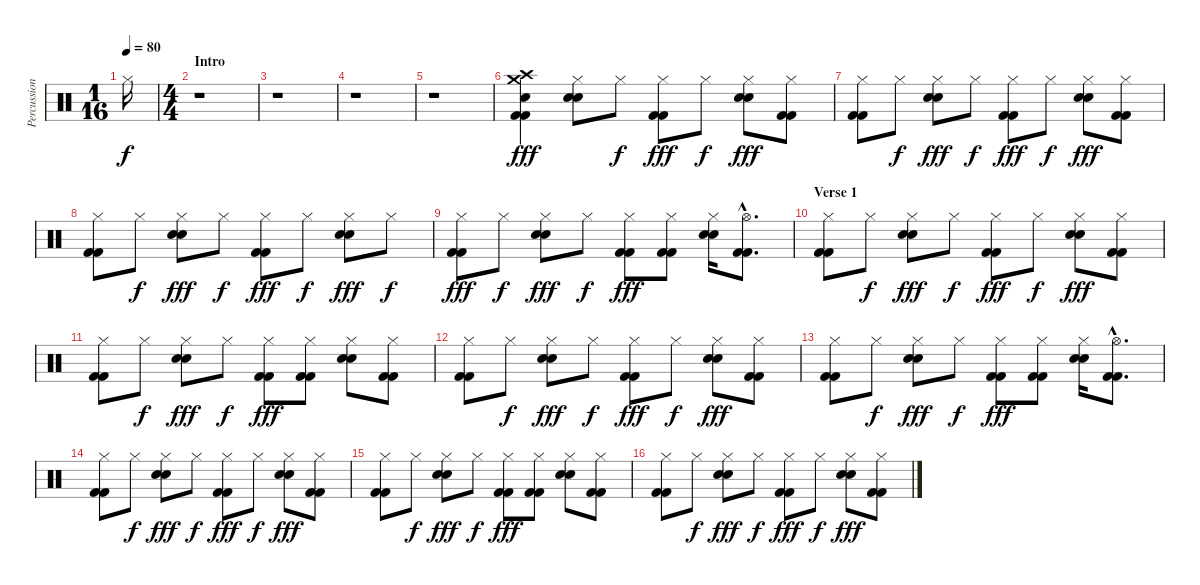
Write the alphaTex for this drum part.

\track ("Percussion (Matt Brann)" "Percussion") {instrument percussion}
\staff {score}
\articulation defaults
\ts (1 16)
\tempo 80
\clef neutral
\ks c "Hi-Hat (closed)".16{dy f}
|
\ts (4 4)
\section ("" "Intro")
r.1 |
r.1 |
r.1 |
r.1 |
("Crash high (hit)" "Crash medium (hit)" "Snare (hit) 2" "Kick (hit) 2" "Kick (hit) 2").4{dy fff} ("Hi-Hat (closed)" "Electric Snare (hit)" "Electric Snare (hit)").8 "Hi-Hat (closed)".8{dy f} ("Hi-Hat (closed)" "Kick (hit) 2" "Kick (hit) 2").8{dy fff} "Hi-Hat (closed)".8{dy f} ("Hi-Hat (closed)" "Electric Snare (hit)" "Electric Snare (hit)").8{dy fff} ("Hi-Hat (closed)" "Kick (hit) 2" "Kick (hit) 2").8 |
("Hi-Hat (closed)" "Kick (hit) 2" "Kick (hit) 2").8 "Hi-Hat (closed)".8{dy f} ("Hi-Hat (closed)" "Electric Snare (hit)" "Electric Snare (hit)").8{dy fff} "Hi-Hat (closed)".8{dy f} ("Hi-Hat (closed)" "Kick (hit) 2" "Kick (hit) 2").8{dy fff} "Hi-Hat (closed)".8{dy f} ("Hi-Hat (closed)" "Electric Snare (hit)" "Electric Snare (hit)").8{dy fff} ("Hi-Hat (closed)" "Kick (hit) 2" "Kick (hit) 2").8 |
("Hi-Hat (closed)" "Kick (hit) 2" "Kick (hit) 2").8 "Hi-Hat (closed)".8{dy f} ("Hi-Hat (closed)" "Electric Snare (hit)" "Electric Snare (hit)").8{dy fff} "Hi-Hat (closed)".8{dy f} ("Hi-Hat (closed)" "Kick (hit) 2" "Kick (hit) 2").8{dy fff} "Hi-Hat (closed)".8{dy f} ("Hi-Hat (closed)" "Electric Snare (hit)" "Electric Snare (hit)").8{dy fff} "Hi-Hat (closed)".8{dy f} |
("Hi-Hat (closed)" "Kick (hit) 2" "Kick (hit) 2").8{dy fff} "Hi-Hat (closed)".8{dy f} ("Hi-Hat (closed)" "Electric Snare (hit)" "Electric Snare (hit)").8{dy fff} "Hi-Hat (closed)".8{dy f} ("Hi-Hat (closed)" "Kick (hit) 2" "Kick (hit) 2").8{dy fff} ("Hi-Hat (closed)" "Kick (hit) 2" "Kick (hit) 2").8 ("Hi-Hat (closed)" "Electric Snare (hit)" "Electric Snare (hit)").16 ("Hi-Hat (open)"{hac} "Kick (hit) 2"{hac} "Kick (hit) 2"{hac}).8{d} |
\section ("" "Verse 1")
("Hi-Hat (closed)" "Kick (hit) 2" "Kick (hit) 2").8 "Hi-Hat (closed)".8{dy f} ("Hi-Hat (closed)" "Electric Snare (hit)" "Electric Snare (hit)").8{dy fff} "Hi-Hat (closed)".8{dy f} ("Hi-Hat (closed)" "Kick (hit) 2" "Kick (hit) 2").8{dy fff} "Hi-Hat (closed)".8{dy f} ("Hi-Hat (closed)" "Electric Snare (hit)" "Electric Snare (hit)").8{dy fff} ("Hi-Hat (closed)" "Kick (hit) 2" "Kick (hit) 2").8 |
("Hi-Hat (closed)" "Kick (hit) 2" "Kick (hit) 2").8 "Hi-Hat (closed)".8{dy f} ("Hi-Hat (closed)" "Electric Snare (hit)" "Electric Snare (hit)").8{dy fff} "Hi-Hat (closed)".8{dy f} ("Hi-Hat (closed)" "Kick (hit) 2" "Kick (hit) 2").8{dy fff} ("Hi-Hat (closed)" "Kick (hit) 2" "Kick (hit) 2").8 ("Hi-Hat (closed)" "Electric Snare (hit)" "Electric Snare (hit)").8 ("Hi-Hat (closed)" "Kick (hit) 2" "Kick (hit) 2").8 |
("Hi-Hat (closed)" "Kick (hit) 2" "Kick (hit) 2").8 "Hi-Hat (closed)".8{dy f} ("Hi-Hat (closed)" "Electric Snare (hit)" "Electric Snare (hit)").8{dy fff} "Hi-Hat (closed)".8{dy f} ("Hi-Hat (closed)" "Kick (hit) 2" "Kick (hit) 2").8{dy fff} "Hi-Hat (closed)".8{dy f} ("Hi-Hat (closed)" "Electric Snare (hit)" "Electric Snare (hit)").8{dy fff} ("Hi-Hat (closed)" "Kick (hit) 2" "Kick (hit) 2").8 |
("Hi-Hat (closed)" "Kick (hit) 2" "Kick (hit) 2").8 "Hi-Hat (closed)".8{dy f} ("Hi-Hat (closed)" "Electric Snare (hit)" "Electric Snare (hit)").8{dy fff} "Hi-Hat (closed)".8{dy f} ("Hi-Hat (closed)" "Kick (hit) 2" "Kick (hit) 2").8{dy fff} ("Hi-Hat (closed)" "Kick (hit) 2" "Kick (hit) 2").8 ("Hi-Hat (closed)" "Electric Snare (hit)" "Electric Snare (hit)").16 ("Hi-Hat (open)"{hac} "Kick (hit) 2"{hac} "Kick (hit) 2"{hac}).8{d} |
("Hi-Hat (closed)" "Kick (hit) 2" "Kick (hit) 2").8 "Hi-Hat (closed)".8{dy f} ("Hi-Hat (closed)" "Electric Snare (hit)" "Electric Snare (hit)").8{dy fff} "Hi-Hat (closed)".8{dy f} ("Hi-Hat (closed)" "Kick (hit) 2" "Kick (hit) 2").8{dy fff} "Hi-Hat (closed)".8{dy f} ("Hi-Hat (closed)" "Electric Snare (hit)" "Electric Snare (hit)").8{dy fff} ("Hi-Hat (closed)" "Kick (hit) 2" "Kick (hit) 2").8 |
("Hi-Hat (closed)" "Kick (hit) 2" "Kick (hit) 2").8 "Hi-Hat (closed)".8{dy f} ("Hi-Hat (closed)" "Electric Snare (hit)" "Electric Snare (hit)").8{dy fff} "Hi-Hat (closed)".8{dy f} ("Hi-Hat (closed)" "Kick (hit) 2" "Kick (hit) 2").8{dy fff} ("Hi-Hat (closed)" "Kick (hit) 2" "Kick (hit) 2").8 ("Hi-Hat (closed)" "Electric Snare (hit)" "Electric Snare (hit)").8 ("Hi-Hat (closed)" "Kick (hit) 2" "Kick (hit) 2").8 |
("Hi-Hat (closed)" "Kick (hit) 2" "Kick (hit) 2").8 "Hi-Hat (closed)".8{dy f} ("Hi-Hat (closed)" "Electric Snare (hit)" "Electric Snare (hit)").8{dy fff} "Hi-Hat (closed)".8{dy f} ("Hi-Hat (closed)" "Kick (hit) 2" "Kick (hit) 2").8{dy fff} "Hi-Hat (closed)".8{dy f} ("Hi-Hat (closed)" "Electric Snare (hit)" "Electric Snare (hit)").8{dy fff} ("Hi-Hat (closed)" "Kick (hit) 2" "Kick (hit) 2").8
